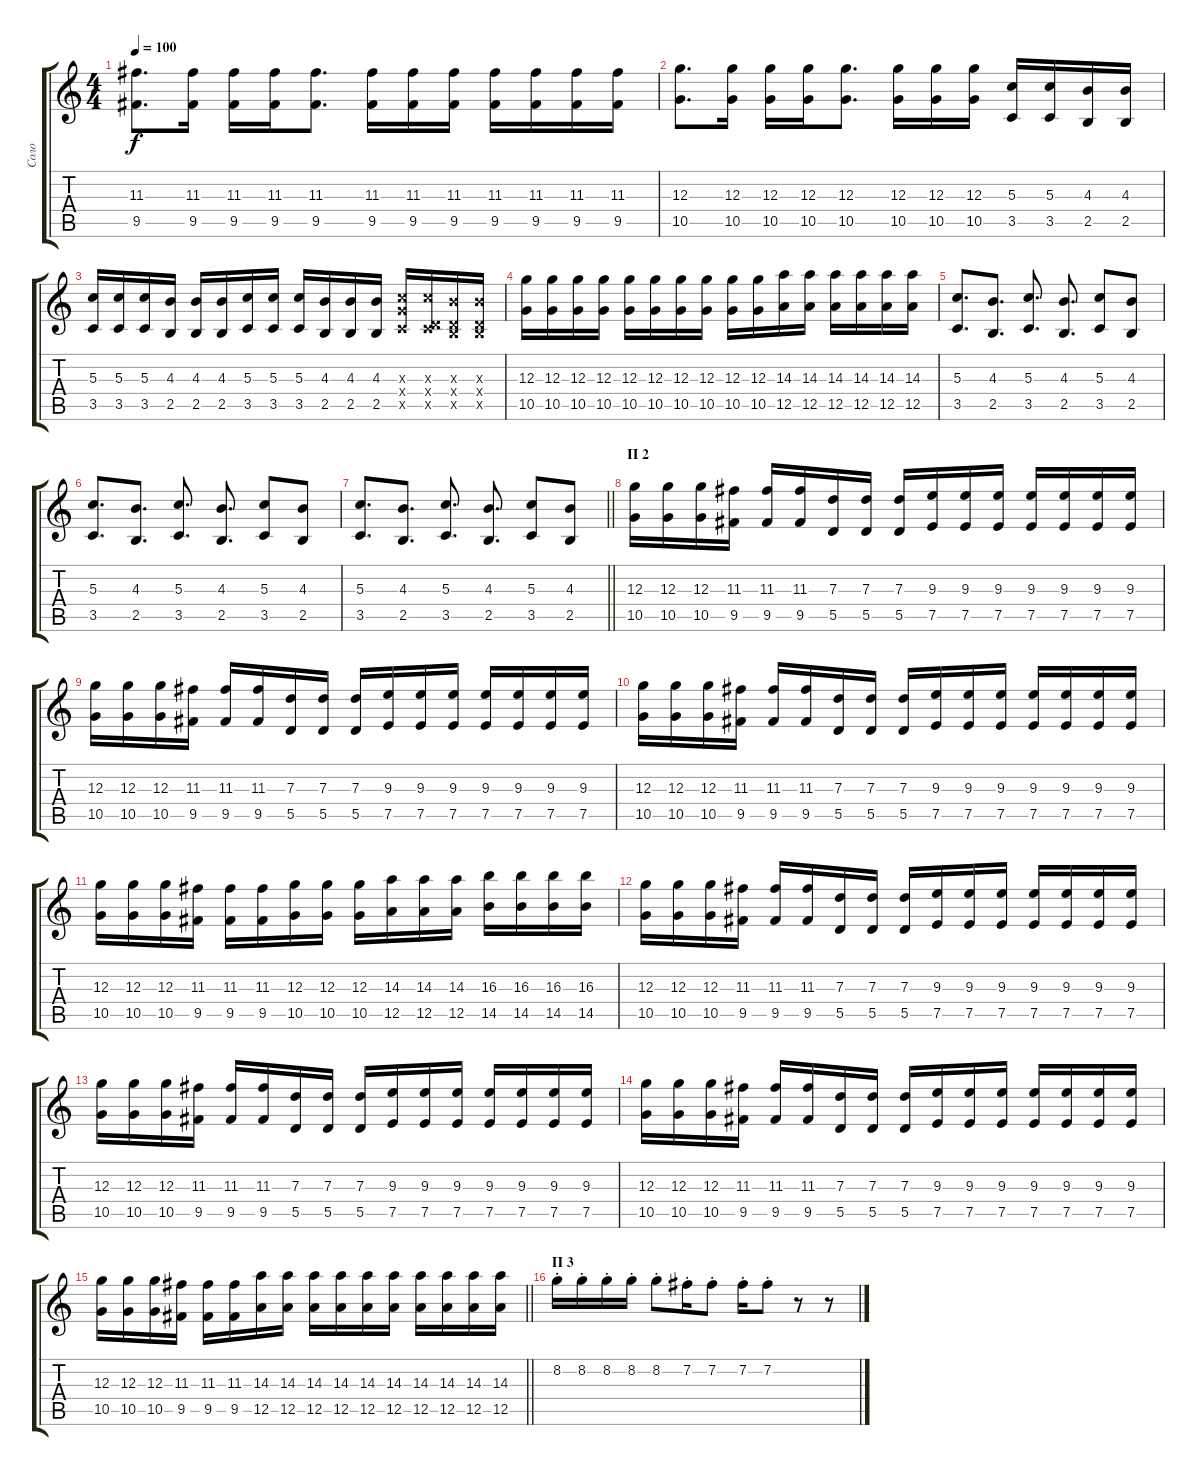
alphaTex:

\track ("Соло" "Соло") {instrument distortionguitar}
\staff {score tabs}
\tuning (E4 B3 G3 D3 A2 E2) {hide}
\ts (4 4)
\tempo 100
\clef g2
\ks c
(11.3 9.5).8{d dy f} (11.3 9.5).16 (11.3 9.5).16 (11.3 9.5).16 (11.3 9.5).8{d} (11.3 9.5).16 (11.3 9.5).16 (11.3 9.5).16 (11.3 9.5).16 (11.3 9.5).16 (11.3 9.5).16 (11.3 9.5).16 |
(12.3 10.5).8{d} (12.3 10.5).16 (12.3 10.5).16 (12.3 10.5).16 (12.3 10.5).8{d} (12.3 10.5).16 (12.3 10.5).16 (12.3 10.5).16 (5.3 3.5).16 (5.3 3.5).16 (4.3 2.5).16 (4.3 2.5).16 |
(5.3 3.5).16 (5.3 3.5).16 (5.3 3.5).16 (4.3 2.5).16 (4.3 2.5).16 (4.3 2.5).16 (5.3 3.5).16 (5.3 3.5).16 (5.3 3.5).16 (4.3 2.5).16 (4.3 2.5).16 (4.3 2.5).16 (5.3{x} 5.4{x} 3.5{x}).16 (5.3{x} 0.4{x} 3.5{x}).16 (4.3{x} 0.4{x} 2.5{x}).16 (4.3{x} 0.4{x} 2.5{x}).16 |
(12.3 10.5).16 (12.3 10.5).16 (12.3 10.5).16 (12.3 10.5).16 (12.3 10.5).16 (12.3 10.5).16 (12.3 10.5).16 (12.3 10.5).16 (12.3 10.5).16 (12.3 10.5).16 (14.3 12.5).16 (14.3 12.5).16 (14.3 12.5).16 (14.3 12.5).16 (14.3 12.5).16 (14.3 12.5).16 |
(5.3 3.5).8{d} (4.3 2.5).8{d} (5.3 3.5).8{d} (4.3 2.5).8{d} (5.3 3.5).8 (4.3 2.5).8 |
(5.3 3.5).8{d} (4.3 2.5).8{d} (5.3 3.5).8{d} (4.3 2.5).8{d} (5.3 3.5).8 (4.3 2.5).8 |
\barLineRight lightlight
(5.3 3.5).8{d} (4.3 2.5).8{d} (5.3 3.5).8{d} (4.3 2.5).8{d} (5.3 3.5).8 (4.3 2.5).8 |
\section ("" "П 2")
(12.3 10.5).16 (12.3 10.5).16 (12.3 10.5).16 (11.3 9.5).16 (11.3 9.5).16 (11.3 9.5).16 (7.3 5.5).16 (7.3 5.5).16 (7.3 5.5).16 (9.3 7.5).16 (9.3 7.5).16 (9.3 7.5).16 (9.3 7.5).16 (9.3 7.5).16 (9.3 7.5).16 (9.3 7.5).16 |
(12.3 10.5).16 (12.3 10.5).16 (12.3 10.5).16 (11.3 9.5).16 (11.3 9.5).16 (11.3 9.5).16 (7.3 5.5).16 (7.3 5.5).16 (7.3 5.5).16 (9.3 7.5).16 (9.3 7.5).16 (9.3 7.5).16 (9.3 7.5).16 (9.3 7.5).16 (9.3 7.5).16 (9.3 7.5).16 |
(12.3 10.5).16 (12.3 10.5).16 (12.3 10.5).16 (11.3 9.5).16 (11.3 9.5).16 (11.3 9.5).16 (7.3 5.5).16 (7.3 5.5).16 (7.3 5.5).16 (9.3 7.5).16 (9.3 7.5).16 (9.3 7.5).16 (9.3 7.5).16 (9.3 7.5).16 (9.3 7.5).16 (9.3 7.5).16 |
(12.3 10.5).16 (12.3 10.5).16 (12.3 10.5).16 (11.3 9.5).16 (11.3 9.5).16 (11.3 9.5).16 (12.3 10.5).16 (12.3 10.5).16 (12.3 10.5).16 (14.3 12.5).16 (14.3 12.5).16 (14.3 12.5).16 (16.3 14.5).16 (16.3 14.5).16 (16.3 14.5).16 (16.3 14.5).16 |
(12.3 10.5).16 (12.3 10.5).16 (12.3 10.5).16 (11.3 9.5).16 (11.3 9.5).16 (11.3 9.5).16 (7.3 5.5).16 (7.3 5.5).16 (7.3 5.5).16 (9.3 7.5).16 (9.3 7.5).16 (9.3 7.5).16 (9.3 7.5).16 (9.3 7.5).16 (9.3 7.5).16 (9.3 7.5).16 |
(12.3 10.5).16 (12.3 10.5).16 (12.3 10.5).16 (11.3 9.5).16 (11.3 9.5).16 (11.3 9.5).16 (7.3 5.5).16 (7.3 5.5).16 (7.3 5.5).16 (9.3 7.5).16 (9.3 7.5).16 (9.3 7.5).16 (9.3 7.5).16 (9.3 7.5).16 (9.3 7.5).16 (9.3 7.5).16 |
(12.3 10.5).16 (12.3 10.5).16 (12.3 10.5).16 (11.3 9.5).16 (11.3 9.5).16 (11.3 9.5).16 (7.3 5.5).16 (7.3 5.5).16 (7.3 5.5).16 (9.3 7.5).16 (9.3 7.5).16 (9.3 7.5).16 (9.3 7.5).16 (9.3 7.5).16 (9.3 7.5).16 (9.3 7.5).16 |
\barLineRight lightlight
(12.3 10.5).16 (12.3 10.5).16 (12.3 10.5).16 (11.3 9.5).16 (11.3 9.5).16 (11.3 9.5).16 (14.3 12.5).16 (14.3 12.5).16 (14.3 12.5).16 (14.3 12.5).16 (14.3 12.5).16 (14.3 12.5).16 (14.3 12.5).16 (14.3 12.5).16 (14.3 12.5).16 (14.3 12.5).16 |
\section ("" "П 3")
8.2{st}.16{instrument distortionguitar} 8.2{st}.16 8.2{st}.16 8.2{st}.16 8.2{st}.8 7.2{st}.16 7.2{st}.8 7.2{st}.16 7.2{st}.8 r.8 r.8
